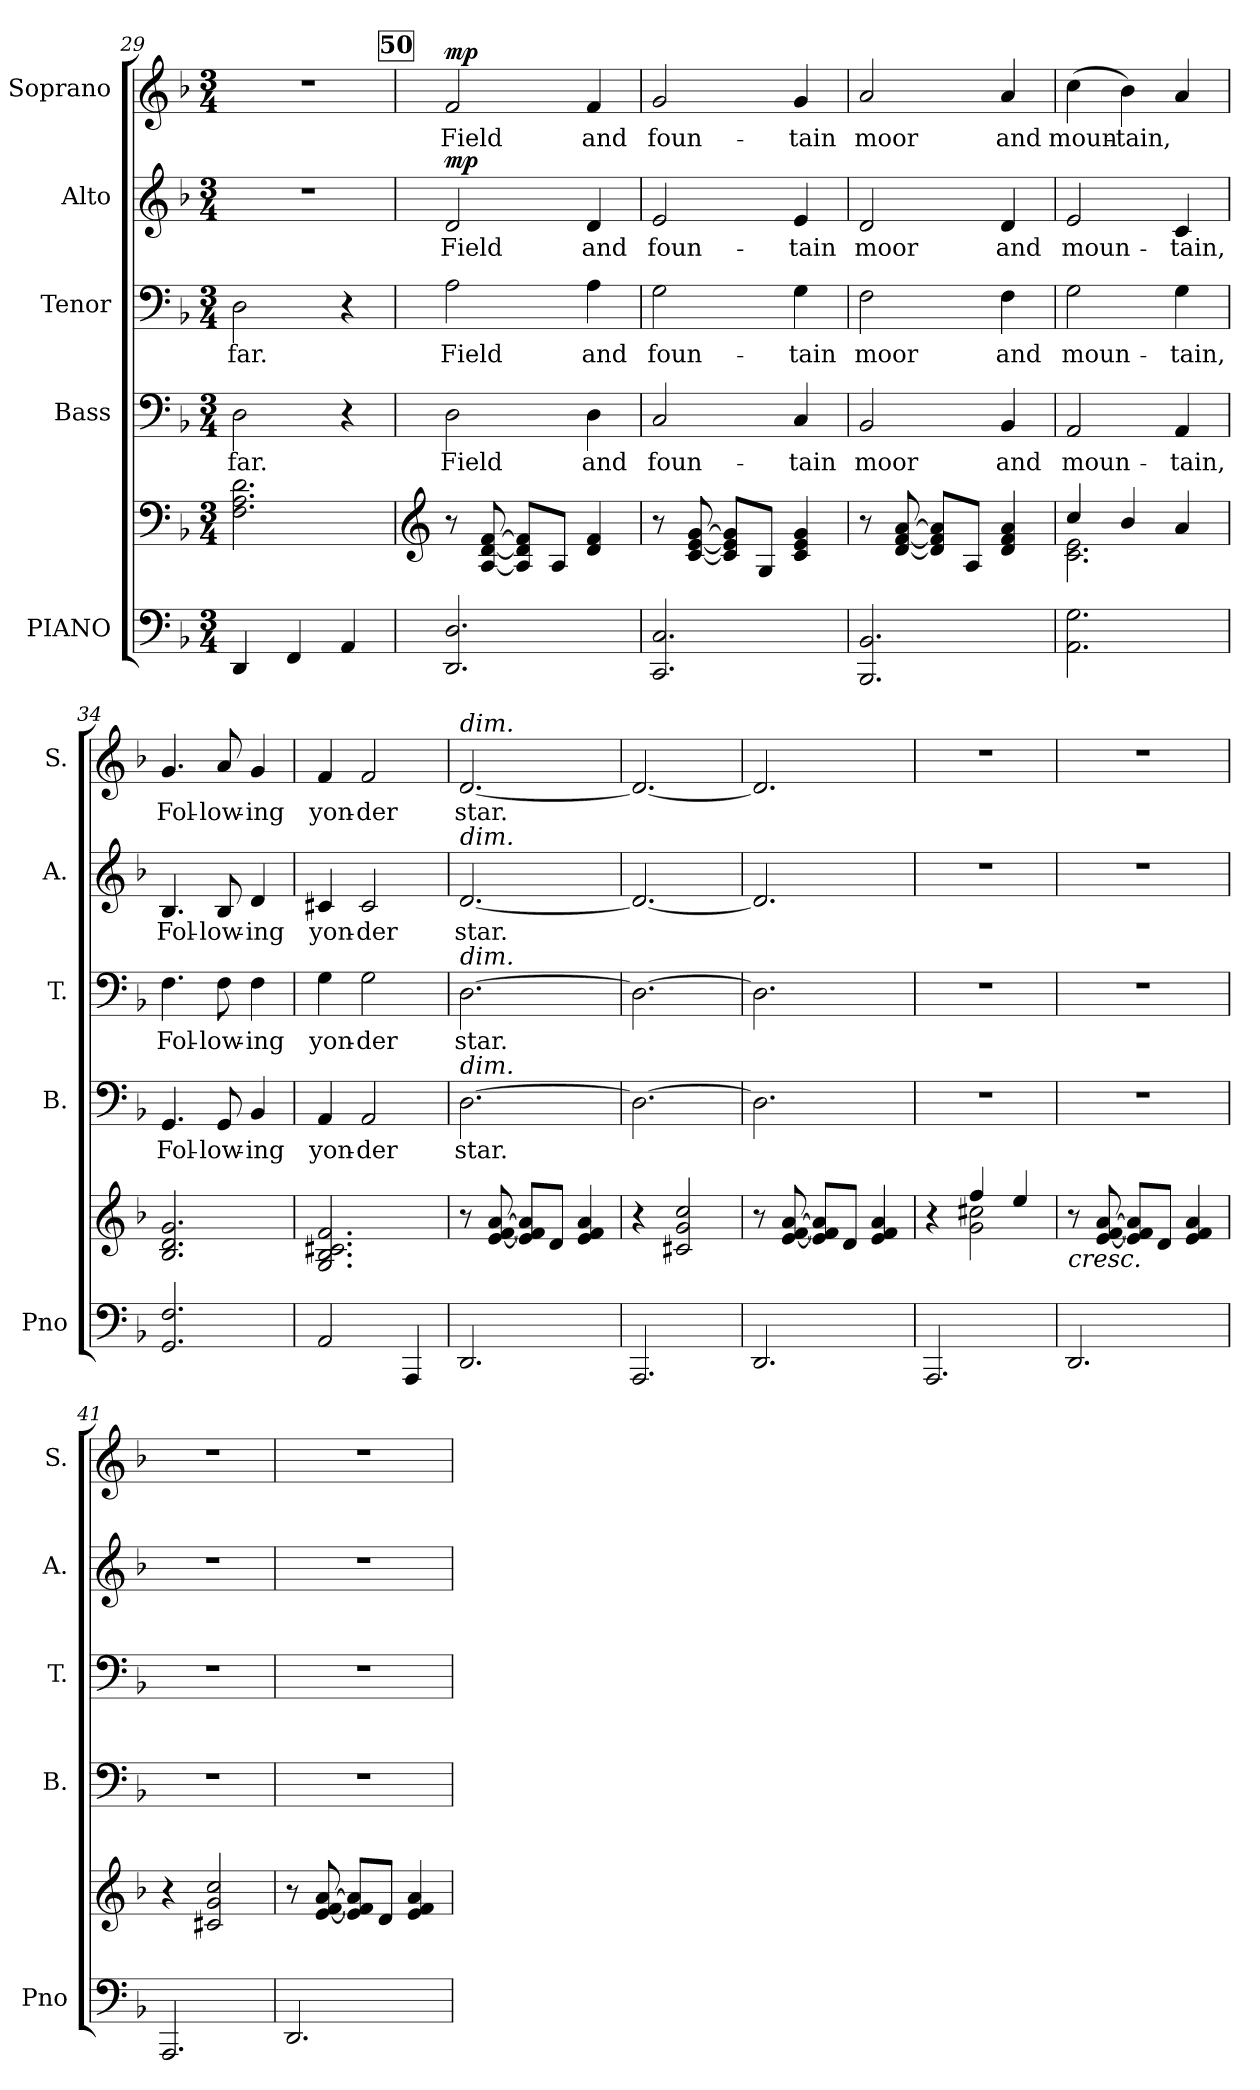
**kern	**kern	**kern	**text	**kern	**text	**kern	**text	**dynam	**kern	**text	**dynam
*part5	*part5	*part4	*part4	*part3	*part3	*part2	*part2	*part2	*part1	*part1	*part1
*staff6	*staff5	*staff4	*staff4	*staff3	*staff3	*staff2	*staff2	*staff2	*staff1	*staff1	*staff1
*I"PIANO	*	*I"Bass	*	*I"Tenor	*	*I"Alto	*	*	*I"Soprano	*	*
*I'Pno	*	*I'B.	*	*I'T.	*	*I'A.	*	*	*I'S.	*	*
*clefF4	*clefF4	*clefF4	*	*clefF4	*	*clefG2	*	*	*clefG2	*	*
*k[b-]	*k[b-]	*k[b-]	*	*k[b-]	*	*k[b-]	*	*	*k[b-]	*	*
*M3/4	*M3/4	*M3/4	*	*M3/4	*	*M3/4	*	*	*M3/4	*	*
=29	=29	=29	=29	=29	=29	=29	=29	=29	=29	=29	=29
!	!	!	!LO:LY:b	!	!LO:LY:b	!	!	!	!	!	!
4DD/	2.F\ 2.A\ 2.d\	2D\	-far.	2D\	-far.	2.r	.	.	2.r	.	.
4FF/	.	.	.	.	.	.	.	.	.	.	.
4AA/	.	4r	.	4r	.	.	.	.	.	.	.
!!LO:LB:g=z
!!LO:REH:place=s1:a:B:cj:fs=14:t=50
=30	=30	=30	=30	=30	=30	=30	=30	=30	=30	=30	=30
*	*clefG2	*	*	*	*	*	*	*	*	*	*
!	!	!	!LO:LY:b	!	!LO:LY:b	!	!LO:LY:b	!LO:DY:a	!	!LO:LY:b	!LO:DY:a
2.DD/ 2.D/	8r	2D\	Field	2A\	Field	2d/	Field	mp	2f/	Field	mp
.	[8A/ [8d/ [8f/	.	.	.	.	.	.	.	.	.	.
.	8A/] 8d/] 8f/]L	.	.	.	.	.	.	.	.	.	.
.	8A/J	.	.	.	.	.	.	.	.	.	.
!	!	!	!LO:LY:b	!	!LO:LY:b	!	!LO:LY:b	!	!	!LO:LY:b	!
.	4d/ 4f/	4D\	and	4A\	and	4d/	and	.	4f/	and	.
=31	=31	=31	=31	=31	=31	=31	=31	=31	=31	=31	=31
!	!	!	!LO:LY:b	!	!LO:LY:b	!	!LO:LY:b	!	!	!LO:LY:b	!
2.CC/ 2.C/	8r	2C/	foun-	2G\	foun-	2e/	foun-	.	2g/	foun-	.
.	[8c/ [8e/ [8g/	.	.	.	.	.	.	.	.	.	.
.	8c/] 8e/] 8g/]L	.	.	.	.	.	.	.	.	.	.
.	8G/J	.	.	.	.	.	.	.	.	.	.
!	!	!	!LO:LY:b	!	!LO:LY:b	!	!LO:LY:b	!	!	!LO:LY:b	!
.	4c/ 4e/ 4g/	4C/	-tain	4G\	-tain	4e/	-tain	.	4g/	-tain	.
=32	=32	=32	=32	=32	=32	=32	=32	=32	=32	=32	=32
!	!	!	!LO:LY:b	!	!LO:LY:b	!	!LO:LY:b	!	!	!LO:LY:b	!
2.BBB-/ 2.BB-/	8r	2BB-/	moor	2F\	moor	2d/	moor	.	2a/	moor	.
.	[8d/ [8f/ [8a/	.	.	.	.	.	.	.	.	.	.
.	8d/] 8f/] 8a/]L	.	.	.	.	.	.	.	.	.	.
.	8A/J	.	.	.	.	.	.	.	.	.	.
!	!	!	!LO:LY:b	!	!LO:LY:b	!	!LO:LY:b	!	!	!LO:LY:b	!
.	4d/ 4f/ 4a/	4BB-/	and	4F\	and	4d/	and	.	4a/	and	.
=33	=33	=33	=33	=33	=33	=33	=33	=33	=33	=33	=33
*	*^	*	*	*	*	*	*	*	*	*	*
!	!	!	!	!LO:LY:b	!	!LO:LY:b	!	!LO:LY:b	!	!	!LO:LY:b	!
2.AA\ 2.G\	4cc/	2.c\ 2.e\	2AA/	moun-	2G\	moun-	2e/	moun-	.	(4cc\	moun-	.
!	!	!	!	!	!	!	!	!	!	!	!LO:LY:b	!
.	4b-/	.	.	.	.	.	.	.	.	4b-\)	-tain,	.
!	!	!	!	!LO:LY:b	!	!LO:LY:b	!	!LO:LY:b	!	!	!	!
.	4a/	.	4AA/	-tain,	4G\	-tain,	4c/	-tain,	.	4a/	.	.
*	*v	*v	*	*	*	*	*	*	*	*	*	*
=34	=34	=34	=34	=34	=34	=34	=34	=34	=34	=34	=34
!	!	!	!LO:LY:b	!	!LO:LY:b	!	!LO:LY:b	!	!	!LO:LY:b	!
2.GG/ 2.F/	2.B-/ 2.d/ 2.g/	4.GG/	Fol-	4.F\	Fol-	4.B-/	Fol-	.	4.g/	Fol-	.
!	!	!	!LO:LY:b	!	!LO:LY:b	!	!LO:LY:b	!	!	!LO:LY:b	!
.	.	8GG/	-low-	8F\	-low-	8B-/	-low-	.	8a/	-low-	.
!	!	!	!LO:LY:b	!	!LO:LY:b	!	!LO:LY:b	!	!	!LO:LY:b	!
.	.	4BB-/	-ing	4F\	-ing	4d/	-ing	.	4g/	-ing	.
=35	=35	=35	=35	=35	=35	=35	=35	=35	=35	=35	=35
!	!	!	!LO:LY:b	!	!LO:LY:b	!	!LO:LY:b	!	!	!LO:LY:b	!
2AA/	2.G/ 2.B-/ 2.c#X/ 2.f/	4AA/	yon-	4G\	yon-	4c#X/	yon-	.	4f/	yon-	.
!	!	!	!LO:LY:b	!	!LO:LY:b	!	!LO:LY:b	!	!	!LO:LY:b	!
.	.	2AA/	-der	2G\	-der	2c#/	-der	.	2f/	-der	.
4AAA/	.	.	.	.	.	.	.	.	.	.	.
=36	=36	=36	=36	=36	=36	=36	=36	=36	=36	=36	=36
!	!	!	!	!	!	!	!	!	!LO:TX:a:i:t=dim.	!	!
!	!	!	!	!	!	!LO:TX:a:i:t=dim.	!	!	!	!	!
!	!	!	!	!LO:TX:a:i:t=dim.	!	!	!	!	!	!	!
!	!	!LO:TX:a:i:t=dim.	!	!	!	!	!	!	!	!	!
!	!	!	!LO:LY:b	!	!LO:LY:b	!	!LO:LY:b	!	!	!LO:LY:b	!
2.DD/	8r	[2.D\	star.	[2.D\	star.	[2.d/	star.	.	[2.d/	star.	.
.	[8e/ [8f/ [8a/	.	.	.	.	.	.	.	.	.	.
.	8e/] 8f/] 8a/]L	.	.	.	.	.	.	.	.	.	.
.	8d/J	.	.	.	.	.	.	.	.	.	.
.	4e/ 4f/ 4a/	.	.	.	.	.	.	.	.	.	.
!!LO:PB:g=z
=37	=37	=37	=37	=37	=37	=37	=37	=37	=37	=37	=37
2.AAA/	4r	2.D\_	.	2.D\_	.	2.d/_	.	.	2.d/_	.	.
.	2c#X/ 2g/ 2cc/	.	.	.	.	.	.	.	.	.	.
=38	=38	=38	=38	=38	=38	=38	=38	=38	=38	=38	=38
2.DD/	8r	2.D\]	.	2.D\]	.	2.d/]	.	.	2.d/]	.	.
.	[8e/ [8f/ [8a/	.	.	.	.	.	.	.	.	.	.
.	8e/] 8f/] 8a/]L	.	.	.	.	.	.	.	.	.	.
.	8d/J	.	.	.	.	.	.	.	.	.	.
.	4e/ 4f/ 4a/	.	.	.	.	.	.	.	.	.	.
=39	=39	=39	=39	=39	=39	=39	=39	=39	=39	=39	=39
*	*^	*	*	*	*	*	*	*	*	*	*
2.AAA/	4r	4ryy	2.r	.	2.r	.	2.r	.	.	2.r	.	.
.	4ff/	2g\ 2cc#X\	.	.	.	.	.	.	.	.	.	.
.	4ee/	.	.	.	.	.	.	.	.	.	.	.
*	*v	*v	*	*	*	*	*	*	*	*	*	*
=40	=40	=40	=40	=40	=40	=40	=40	=40	=40	=40	=40
!	!LO:TX:b:i:t=cresc.	!	!	!	!	!	!	!	!	!	!
2.DD/	8r	2.r	.	2.r	.	2.r	.	.	2.r	.	.
.	[8e/ [8f/ [8a/	.	.	.	.	.	.	.	.	.	.
.	8e/] 8f/] 8a/]L	.	.	.	.	.	.	.	.	.	.
.	8d/J	.	.	.	.	.	.	.	.	.	.
.	4e/ 4f/ 4a/	.	.	.	.	.	.	.	.	.	.
=41	=41	=41	=41	=41	=41	=41	=41	=41	=41	=41	=41
2.AAA/	4r	2.r	.	2.r	.	2.r	.	.	2.r	.	.
.	2c#X/ 2g/ 2cc/	.	.	.	.	.	.	.	.	.	.
=42	=42	=42	=42	=42	=42	=42	=42	=42	=42	=42	=42
2.DD/	8r	2.r	.	2.r	.	2.r	.	.	2.r	.	.
.	[8e/ [8f/ [8a/	.	.	.	.	.	.	.	.	.	.
.	8e/] 8f/] 8a/]L	.	.	.	.	.	.	.	.	.	.
.	8d/J	.	.	.	.	.	.	.	.	.	.
.	4e/ 4f/ 4a/	.	.	.	.	.	.	.	.	.	.
=	=	=	=	=	=	=	=	=	=	=	=
*-	*-	*-	*-	*-	*-	*-	*-	*-	*-	*-	*-
